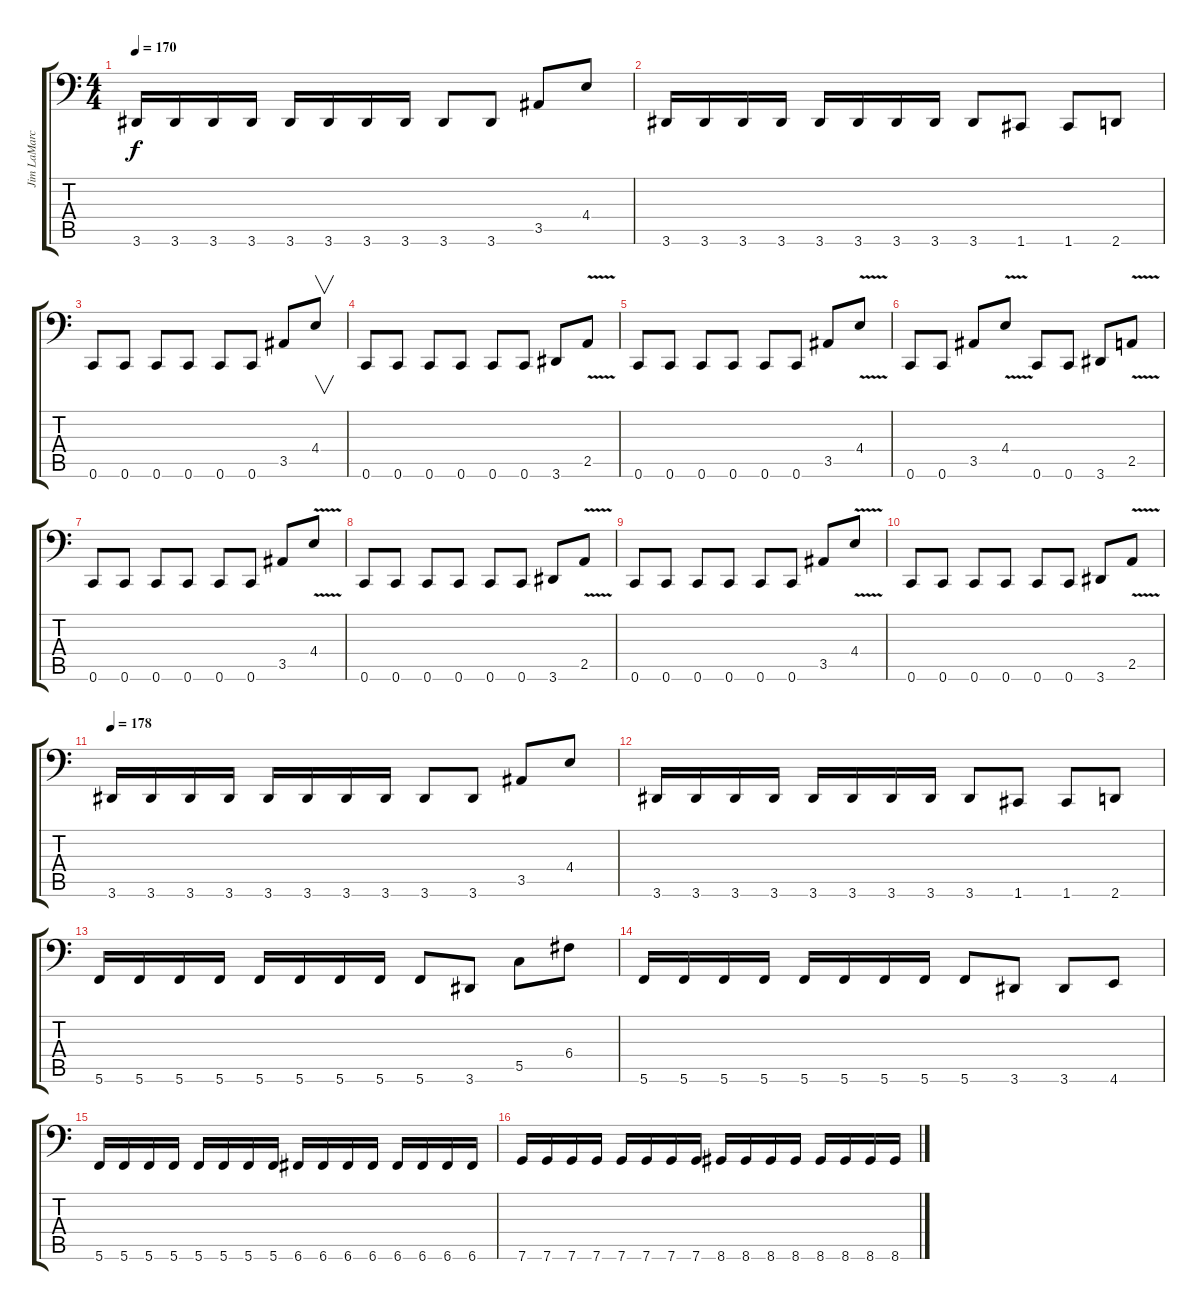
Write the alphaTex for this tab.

\track ("Jim LaMarca" "Jim LaMarc") {instrument electricbasspick}
\staff {score tabs}
\tuning (D3 A2 F2 C2 G1 C1) {hide}
\ts (4 4)
\tempo 170
\clef f4
\ks c
3.6.16{dy f} 3.6.16 3.6.16 3.6.16 3.6.16 3.6.16 3.6.16 3.6.16 3.6.8 3.6.8 3.5.8 4.4.8 |
3.6.16 3.6.16 3.6.16 3.6.16 3.6.16 3.6.16 3.6.16 3.6.16 3.6.8 1.6.8 1.6.8 2.6.8 |
0.6.8 0.6.8 0.6.8 0.6.8 0.6.8 0.6.8 3.5.8 4.4.8{v} |
0.6.8 0.6.8 0.6.8 0.6.8 0.6.8 0.6.8 3.6.8 2.5{v}.8 |
0.6.8 0.6.8 0.6.8 0.6.8 0.6.8 0.6.8 3.5.8 4.4{v}.8 |
0.6.8 0.6.8 3.5.8 4.4{v}.8 0.6.8 0.6.8 3.6.8 2.5{v}.8 |
0.6.8 0.6.8 0.6.8 0.6.8 0.6.8 0.6.8 3.5.8 4.4{v}.8 |
0.6.8 0.6.8 0.6.8 0.6.8 0.6.8 0.6.8 3.6.8 2.5{v}.8 |
0.6.8 0.6.8 0.6.8 0.6.8 0.6.8 0.6.8 3.5.8 4.4{v}.8 |
0.6.8 0.6.8 0.6.8 0.6.8 0.6.8 0.6.8 3.6.8 2.5{v}.8 |
\tempo 178
3.6.16 3.6.16 3.6.16 3.6.16 3.6.16 3.6.16 3.6.16 3.6.16 3.6.8 3.6.8 3.5.8 4.4.8 |
3.6.16 3.6.16 3.6.16 3.6.16 3.6.16 3.6.16 3.6.16 3.6.16 3.6.8 1.6.8 1.6.8 2.6.8 |
5.6.16 5.6.16 5.6.16 5.6.16 5.6.16 5.6.16 5.6.16 5.6.16 5.6.8 3.6.8 5.5.8 6.4.8 |
5.6.16 5.6.16 5.6.16 5.6.16 5.6.16 5.6.16 5.6.16 5.6.16 5.6.8 3.6.8 3.6.8 4.6.8 |
5.6.16 5.6.16 5.6.16 5.6.16 5.6.16 5.6.16 5.6.16 5.6.16 6.6.16 6.6.16 6.6.16 6.6.16 6.6.16 6.6.16 6.6.16 6.6.16 |
7.6.16 7.6.16 7.6.16 7.6.16 7.6.16 7.6.16 7.6.16 7.6.16 8.6.16 8.6.16 8.6.16 8.6.16 8.6.16 8.6.16 8.6.16 8.6.16
